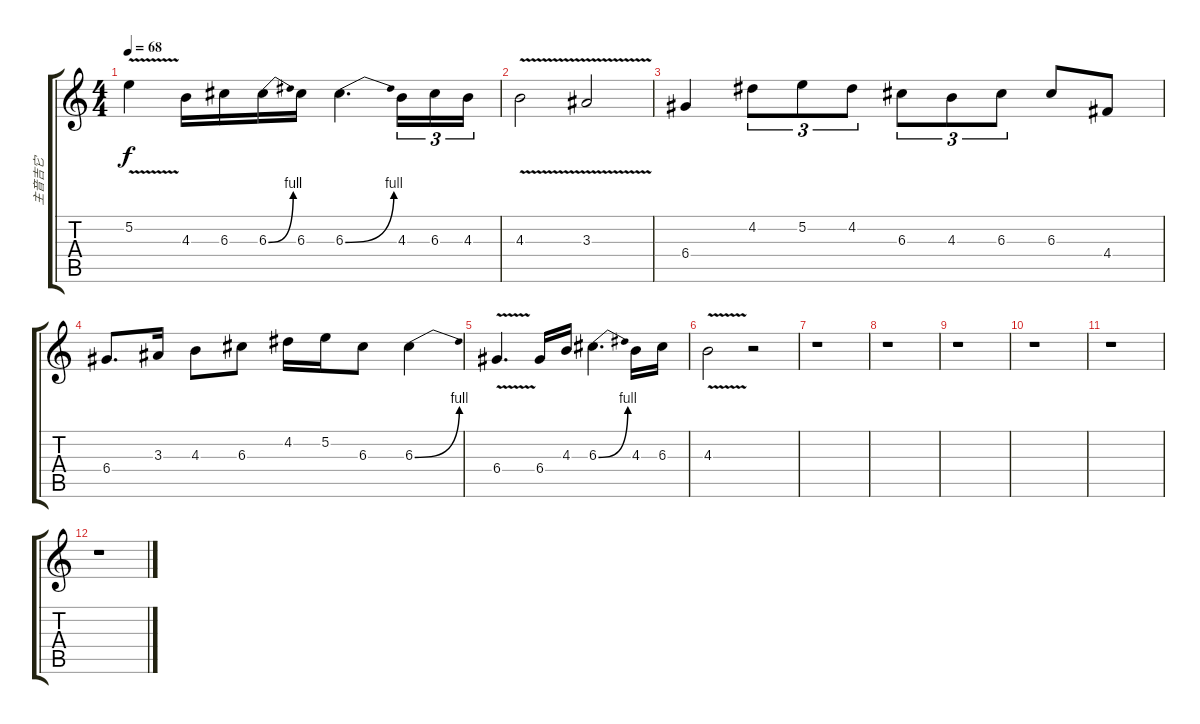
\track ("主音吉它" "主音吉它") {instrument distortionguitar}
\staff {score tabs}
\tuning (E4 B3 G3 D3 A2 E2) {hide}
\ts (4 4)
\tempo 68
\clef g2
\ks c
5.2{v}.4{dy f} 4.3.16 6.3.16 6.3{be (bend 0 0 60 4)}.16 6.3.16 6.3{be (bend 0 0 60 4)}.4{d} 4.3.16{tu (3 2)} 6.3.16{tu (3 2)} 4.3.16{tu (3 2)} |
4.3{v}.2 3.3{v}.2 |
6.4.4 4.2.8{tu (3 2)} 5.2.8{tu (3 2)} 4.2.8{tu (3 2)} 6.3.8{tu (3 2)} 4.3.8{tu (3 2)} 6.3.8{tu (3 2)} 6.3.8 4.4.8 |
6.4.8{d} 3.3.16 4.3.8 6.3.8 4.2.16 5.2.16 6.3.8 6.3{be (bend 0 0 60 4)}.4 |
6.4{v}.4{d} 6.4.16 4.3.16 6.3{be (bend 0 0 60 4)}.4{d} 4.3.16 6.3.16 |
4.3{v}.2 r.2 |
r.1 |
r.1 |
r.1 |
r.1 |
r.1 |
r.1
